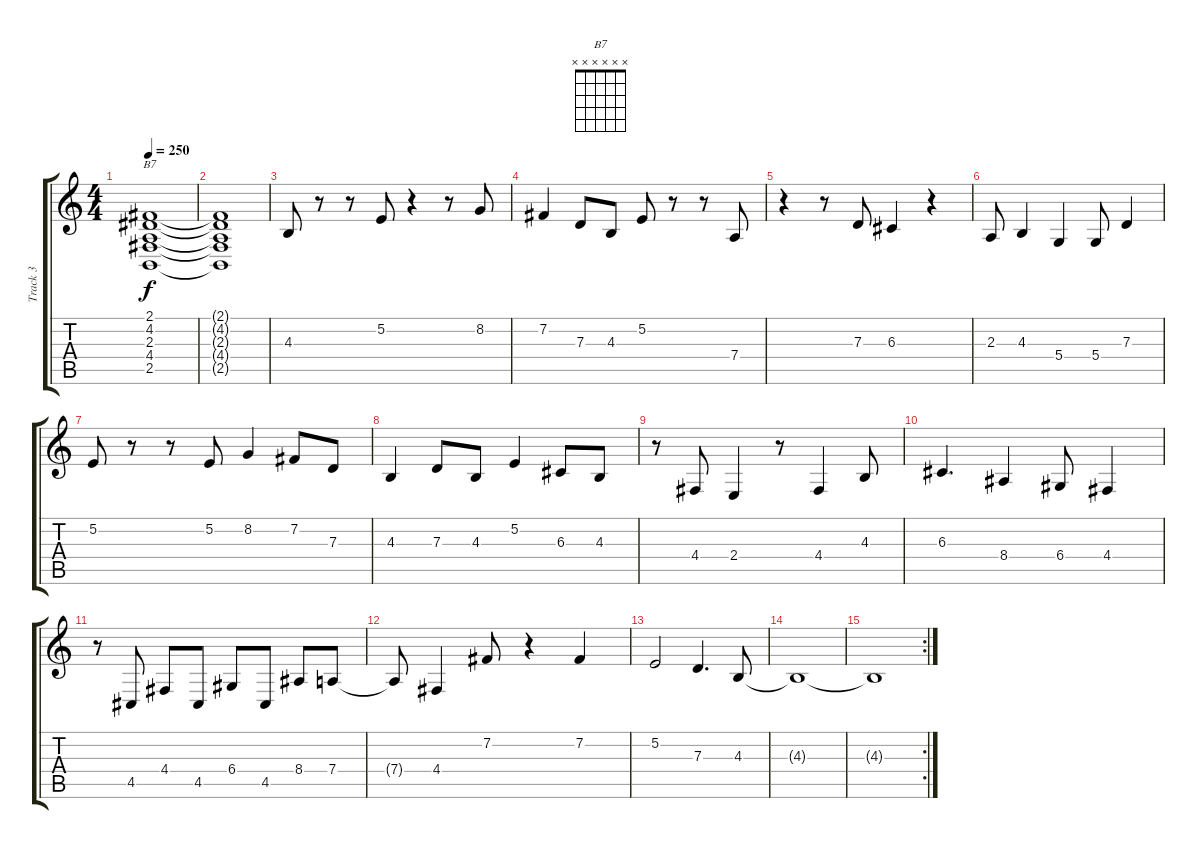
\track ("Track 3" "Track 3") {instrument brightacousticpiano}
\staff {score tabs}
\tuning (E4 B3 G3 D3 A2 E2) {hide}
\chord ("B7" x x x x x x)
\ts (4 4)
\tempo 250
\clef g2
\ks c
(2.1 4.2 2.3 4.4 2.5).1{ch "B7" dy f} |
(2.1{t} 4.2{t} 2.3{t} 4.4{t} 2.5{t}).1 |
4.3.8 r.8 r.8 5.2.8 r.4 r.8 8.2.8 |
7.2.4 7.3.8 4.3.8 5.2.8 r.8 r.8 7.4.8 |
r.4 r.8 7.3.8 6.3.4 r.4 |
2.3.8 4.3.4 5.4.4 5.4.8 7.3.4 |
5.2.8 r.8 r.8 5.2.8 8.2.4 7.2.8 7.3.8 |
4.3.4 7.3.8 4.3.8 5.2.4 6.3.8 4.3.8 |
r.8 4.4.8 2.4.4 r.8 4.4.4 4.3.8 |
6.3.4{d} 8.4.4 6.4.8 4.4.4 |
r.8 4.5.8 4.4.8 4.5.8 6.4.8 4.5.8 8.4.8 7.4.8 |
7.4{t}.8 4.4.4 7.2.8 r.4 7.2.4 |
5.2.2 7.3.4{d} 4.3.8 |
4.3{t}.1 |
\rc 2
4.3{t}.1
